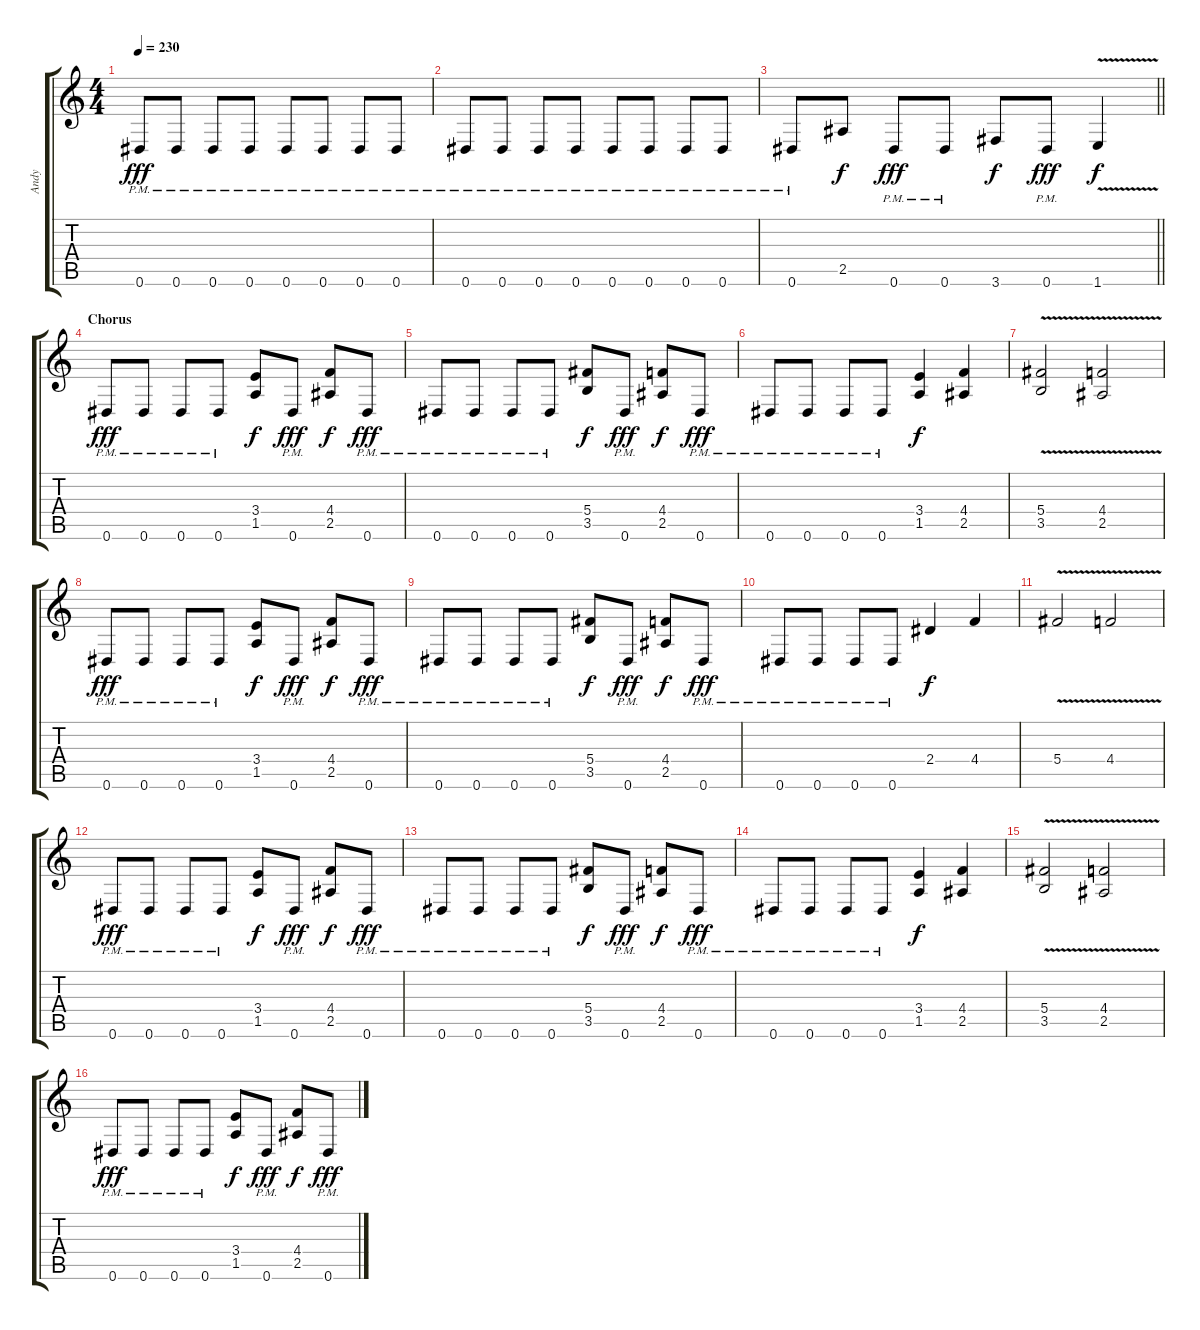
\track ("Andy" "Andy") {instrument distortionguitar}
\staff {score tabs}
\tuning (Eb4 Bb3 Gb3 Db3 Ab2 Eb2) {hide}
\ts (4 4)
\tempo 230
\clef g2
\ks c
0.6{pm}.8{dy fff} 0.6{pm}.8 0.6{pm}.8 0.6{pm}.8 0.6{pm}.8 0.6{pm}.8 0.6{pm}.8 0.6{pm}.8 |
0.6{pm}.8 0.6{pm}.8 0.6{pm}.8 0.6{pm}.8 0.6{pm}.8 0.6{pm}.8 0.6{pm}.8 0.6{pm}.8 |
\barLineRight lightlight
0.6{pm}.8 2.5.8{dy f} 0.6{pm}.8{dy fff} 0.6{pm}.8 3.6.8{dy f} 0.6{pm}.8{dy fff} 1.6{v}.4{dy f} |
\section ("" "Chorus")
0.6{pm}.8{dy fff} 0.6{pm}.8 0.6{pm}.8 0.6{pm}.8 (3.4 1.5).8{dy f} 0.6{pm}.8{dy fff} (4.4 2.5).8{dy f} 0.6{pm}.8{dy fff} |
0.6{pm}.8 0.6{pm}.8 0.6{pm}.8 0.6{pm}.8 (5.4 3.5).8{dy f} 0.6{pm}.8{dy fff} (4.4 2.5).8{dy f} 0.6{pm}.8{dy fff} |
0.6{pm}.8 0.6{pm}.8 0.6{pm}.8 0.6{pm}.8 (3.4 1.5).4{dy f} (4.4 2.5).4 |
(5.4{v} 3.5{v}).2 (4.4{v} 2.5{v}).2 |
0.6{pm}.8{dy fff} 0.6{pm}.8 0.6{pm}.8 0.6{pm}.8 (3.4 1.5).8{dy f} 0.6{pm}.8{dy fff} (4.4 2.5).8{dy f} 0.6{pm}.8{dy fff} |
0.6{pm}.8 0.6{pm}.8 0.6{pm}.8 0.6{pm}.8 (5.4 3.5).8{dy f} 0.6{pm}.8{dy fff} (4.4 2.5).8{dy f} 0.6{pm}.8{dy fff} |
0.6{pm}.8 0.6{pm}.8 0.6{pm}.8 0.6{pm}.8 2.4.4{dy f} 4.4.4 |
5.4{v}.2 4.4{v}.2 |
0.6{pm}.8{dy fff} 0.6{pm}.8 0.6{pm}.8 0.6{pm}.8 (3.4 1.5).8{dy f} 0.6{pm}.8{dy fff} (4.4 2.5).8{dy f} 0.6{pm}.8{dy fff} |
0.6{pm}.8 0.6{pm}.8 0.6{pm}.8 0.6{pm}.8 (5.4 3.5).8{dy f} 0.6{pm}.8{dy fff} (4.4 2.5).8{dy f} 0.6{pm}.8{dy fff} |
0.6{pm}.8 0.6{pm}.8 0.6{pm}.8 0.6{pm}.8 (3.4 1.5).4{dy f} (4.4 2.5).4 |
(5.4{v} 3.5{v}).2 (4.4{v} 2.5{v}).2 |
0.6{pm}.8{dy fff} 0.6{pm}.8 0.6{pm}.8 0.6{pm}.8 (3.4 1.5).8{dy f} 0.6{pm}.8{dy fff} (4.4 2.5).8{dy f} 0.6{pm}.8{dy fff}
